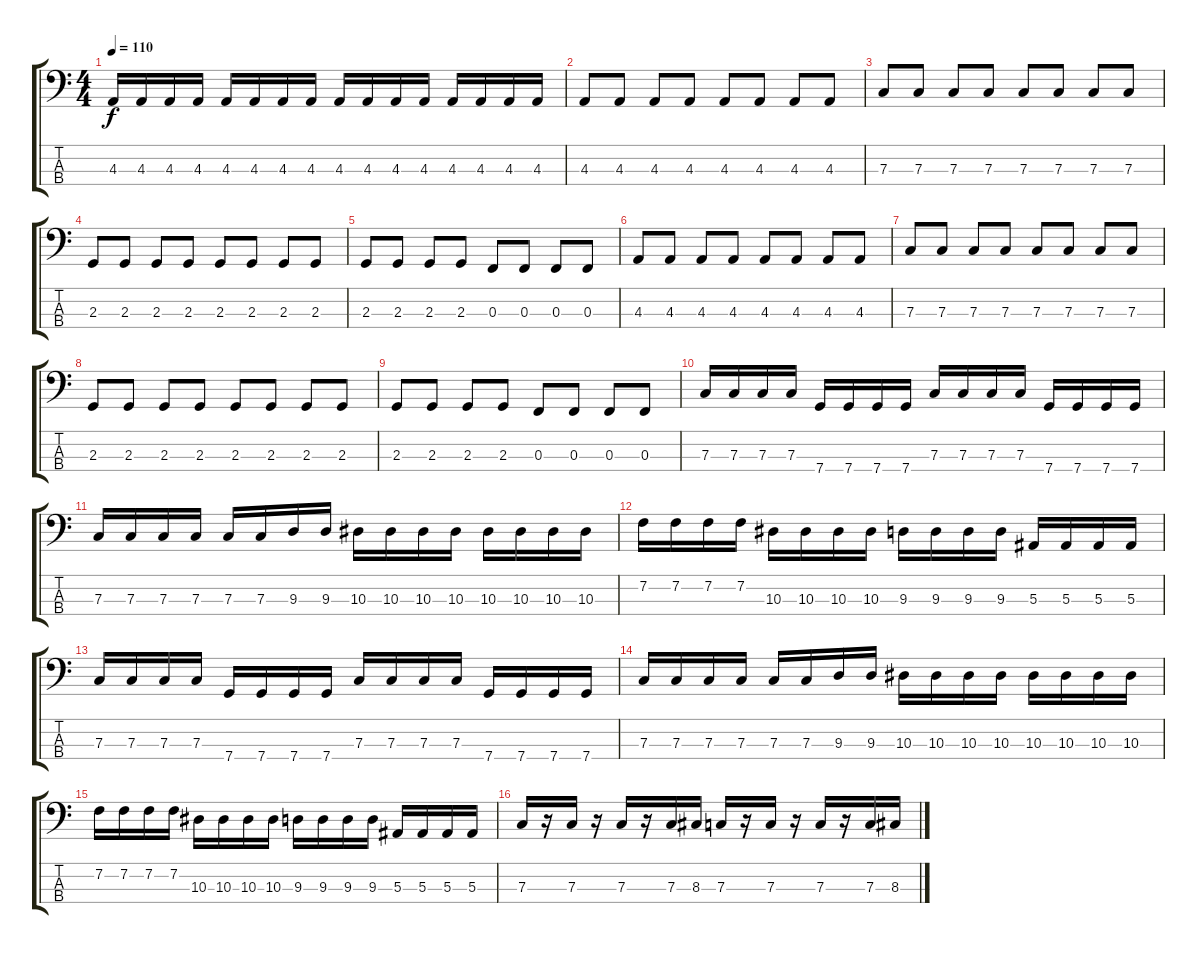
\track "" {instrument electricbasspick}
\staff {score tabs}
\tuning (Eb2 Bb1 F1 C1) {hide}
\ts (4 4)
\tempo 110
\clef f4
\ks c
4.3.16{dy f} 4.3.16 4.3.16 4.3.16 4.3.16 4.3.16 4.3.16 4.3.16 4.3.16 4.3.16 4.3.16 4.3.16 4.3.16 4.3.16 4.3.16 4.3.16 |
4.3.8 4.3.8 4.3.8 4.3.8 4.3.8 4.3.8 4.3.8 4.3.8 |
7.3.8 7.3.8 7.3.8 7.3.8 7.3.8 7.3.8 7.3.8 7.3.8 |
2.3.8 2.3.8 2.3.8 2.3.8 2.3.8 2.3.8 2.3.8 2.3.8 |
2.3.8 2.3.8 2.3.8 2.3.8 0.3.8 0.3.8 0.3.8 0.3.8 |
4.3.8 4.3.8 4.3.8 4.3.8 4.3.8 4.3.8 4.3.8 4.3.8 |
7.3.8 7.3.8 7.3.8 7.3.8 7.3.8 7.3.8 7.3.8 7.3.8 |
2.3.8 2.3.8 2.3.8 2.3.8 2.3.8 2.3.8 2.3.8 2.3.8 |
2.3.8 2.3.8 2.3.8 2.3.8 0.3.8 0.3.8 0.3.8 0.3.8 |
7.3.16 7.3.16 7.3.16 7.3.16 7.4.16 7.4.16 7.4.16 7.4.16 7.3.16 7.3.16 7.3.16 7.3.16 7.4.16 7.4.16 7.4.16 7.4.16 |
7.3.16 7.3.16 7.3.16 7.3.16 7.3.16 7.3.16 9.3.16 9.3.16 10.3.16 10.3.16 10.3.16 10.3.16 10.3.16 10.3.16 10.3.16 10.3.16 |
7.2.16 7.2.16 7.2.16 7.2.16 10.3.16 10.3.16 10.3.16 10.3.16 9.3.16 9.3.16 9.3.16 9.3.16 5.3.16 5.3.16 5.3.16 5.3.16 |
7.3.16 7.3.16 7.3.16 7.3.16 7.4.16 7.4.16 7.4.16 7.4.16 7.3.16 7.3.16 7.3.16 7.3.16 7.4.16 7.4.16 7.4.16 7.4.16 |
7.3.16 7.3.16 7.3.16 7.3.16 7.3.16 7.3.16 9.3.16 9.3.16 10.3.16 10.3.16 10.3.16 10.3.16 10.3.16 10.3.16 10.3.16 10.3.16 |
7.2.16 7.2.16 7.2.16 7.2.16 10.3.16 10.3.16 10.3.16 10.3.16 9.3.16 9.3.16 9.3.16 9.3.16 5.3.16 5.3.16 5.3.16 5.3.16 |
7.3.16 r.16 7.3.16 r.16 7.3.16 r.16 7.3.16 8.3.16 7.3.16 r.16 7.3.16 r.16 7.3.16 r.16 7.3.16 8.3.16
